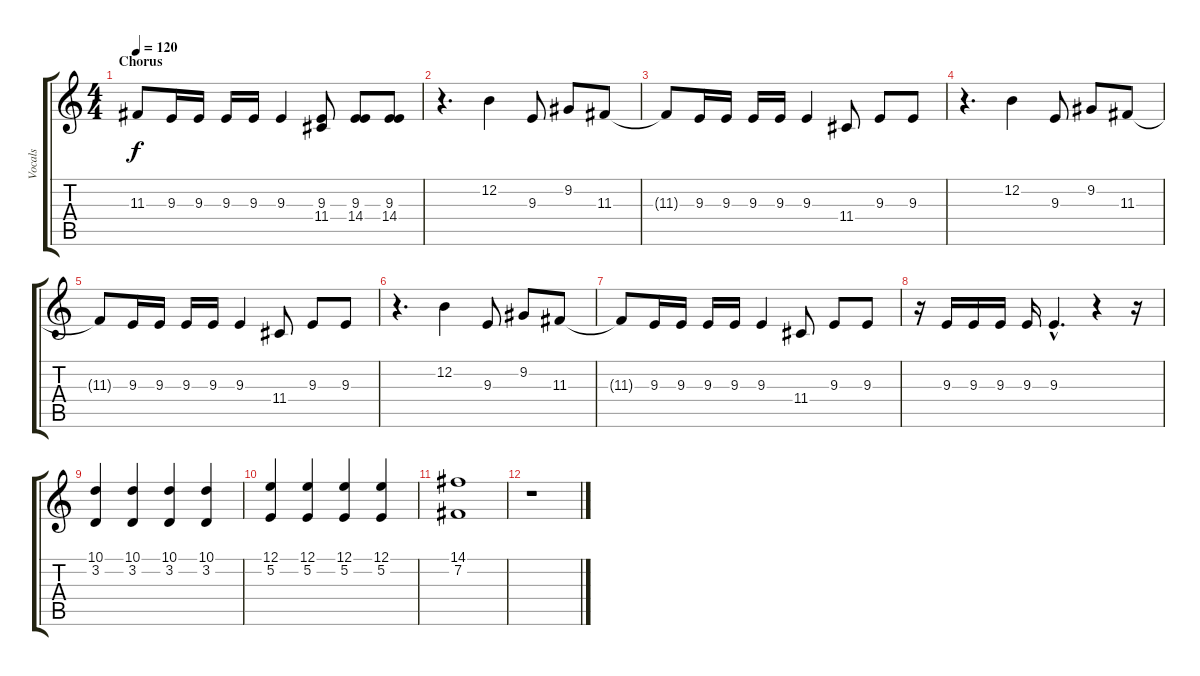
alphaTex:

\track ("Vocals" "Vocals") {instrument electricpiano2}
\staff {score tabs}
\tuning (E4 B3 G3 D3 A2 E2) {hide}
\ts (4 4)
\section ("" "Chorus")
\tempo 120
\clef g2
\ks c
11.3{t}.8{dy f} 9.3.16 9.3.16 9.3.16 9.3.16 9.3.4 (9.3 11.4).8 (9.3 14.4).8 (9.3 14.4).8 |
r.4{d} 12.2.4 9.3.8 9.2.8 11.3.8 |
11.3{t}.8 9.3.16 9.3.16 9.3.16 9.3.16 9.3.4 11.4.8 9.3.8 9.3.8 |
r.4{d} 12.2.4 9.3.8 9.2.8 11.3.8 |
11.3{t}.8 9.3.16 9.3.16 9.3.16 9.3.16 9.3.4 11.4.8 9.3.8 9.3.8 |
r.4{d} 12.2.4 9.3.8 9.2.8 11.3.8 |
11.3{t}.8 9.3.16 9.3.16 9.3.16 9.3.16 9.3.4 11.4.8 9.3.8 9.3.8 |
r.16 9.3.16 9.3.16 9.3.16 9.3.16 9.3{hac}.4{d} r.4 r.16 |
(10.1 3.2).4 (10.1 3.2).4 (10.1 3.2).4 (10.1 3.2).4 |
(12.1 5.2).4 (12.1 5.2).4 (12.1 5.2).4 (12.1 5.2).4 |
(14.1 7.2).1 |
r.1
